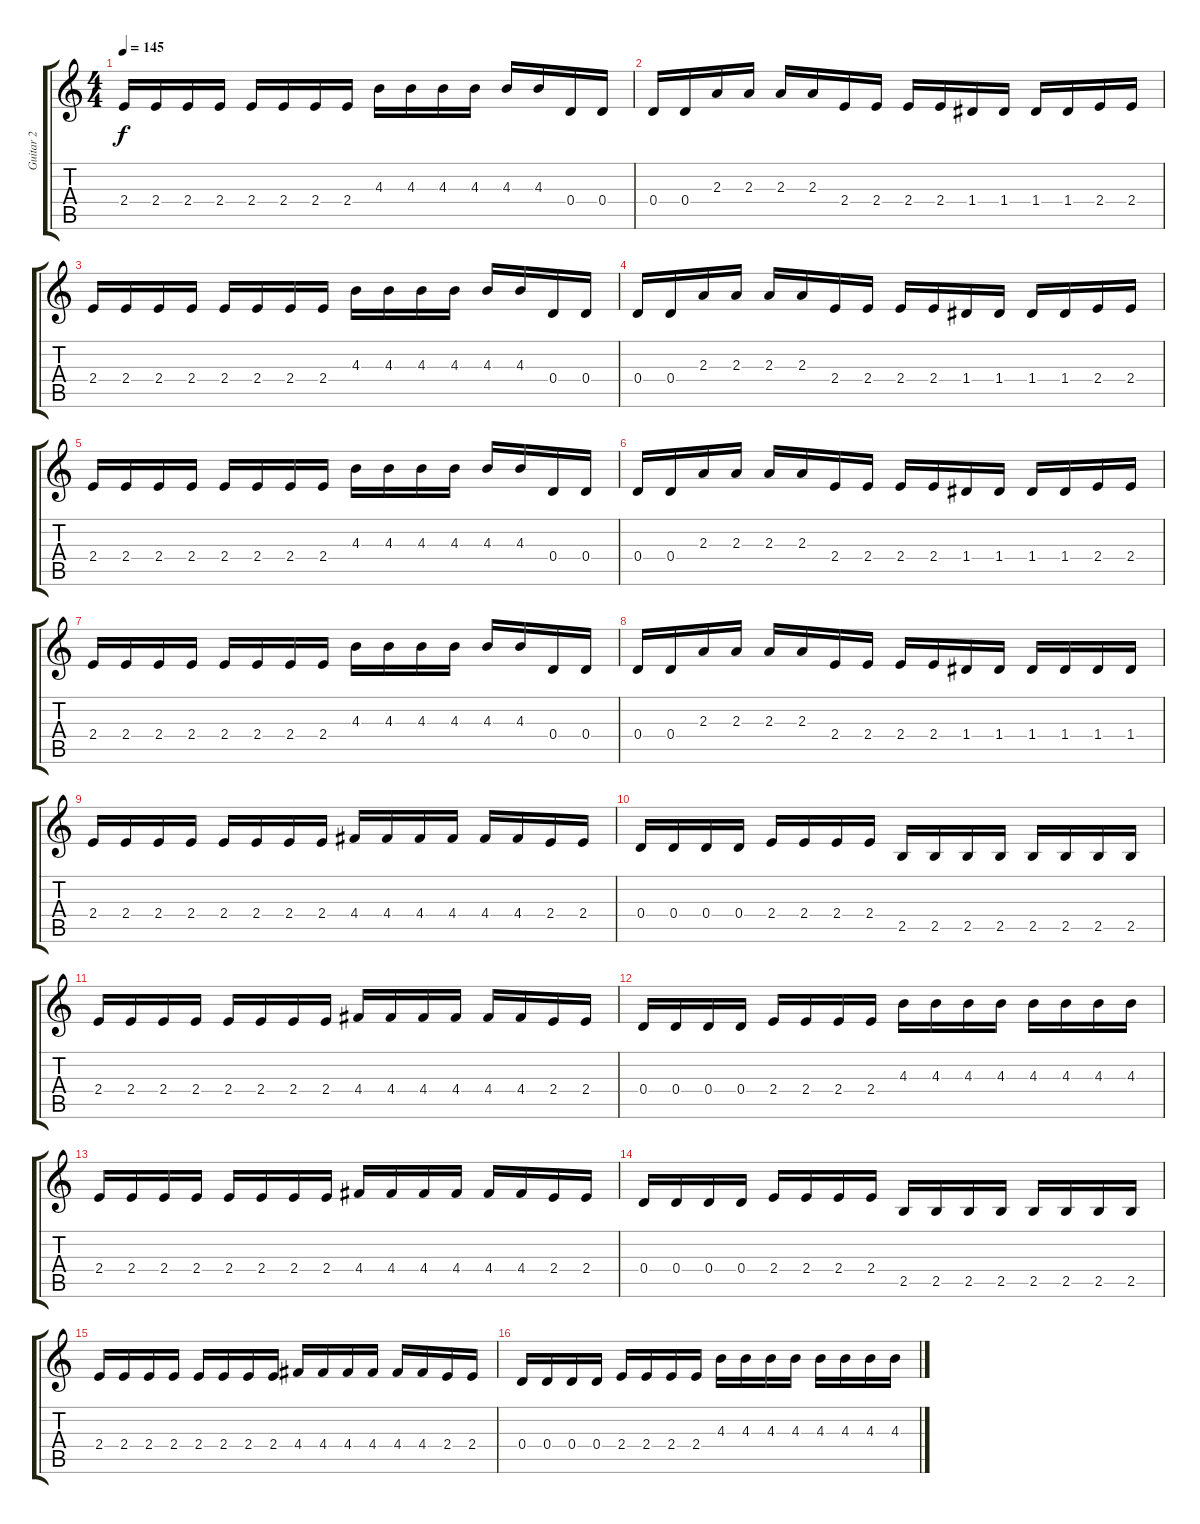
\track ("Guitar 2" "Guitar 2") {instrument distortionguitar}
\staff {score tabs}
\tuning (E4 B3 G3 D3 A2 E2) {hide}
\ts (4 4)
\tempo 145
\clef g2
\ks c
2.4.16{dy f} 2.4.16 2.4.16 2.4.16 2.4.16 2.4.16 2.4.16 2.4.16 4.3.16 4.3.16 4.3.16 4.3.16 4.3.16 4.3.16 0.4.16 0.4.16 |
0.4.16 0.4.16 2.3.16 2.3.16 2.3.16 2.3.16 2.4.16 2.4.16 2.4.16 2.4.16 1.4.16 1.4.16 1.4.16 1.4.16 2.4.16 2.4.16 |
2.4.16 2.4.16 2.4.16 2.4.16 2.4.16 2.4.16 2.4.16 2.4.16 4.3.16 4.3.16 4.3.16 4.3.16 4.3.16 4.3.16 0.4.16 0.4.16 |
0.4.16 0.4.16 2.3.16 2.3.16 2.3.16 2.3.16 2.4.16 2.4.16 2.4.16 2.4.16 1.4.16 1.4.16 1.4.16 1.4.16 2.4.16 2.4.16 |
2.4.16 2.4.16 2.4.16 2.4.16 2.4.16 2.4.16 2.4.16 2.4.16 4.3.16 4.3.16 4.3.16 4.3.16 4.3.16 4.3.16 0.4.16 0.4.16 |
0.4.16 0.4.16 2.3.16 2.3.16 2.3.16 2.3.16 2.4.16 2.4.16 2.4.16 2.4.16 1.4.16 1.4.16 1.4.16 1.4.16 2.4.16 2.4.16 |
2.4.16 2.4.16 2.4.16 2.4.16 2.4.16 2.4.16 2.4.16 2.4.16 4.3.16 4.3.16 4.3.16 4.3.16 4.3.16 4.3.16 0.4.16 0.4.16 |
0.4.16 0.4.16 2.3.16 2.3.16 2.3.16 2.3.16 2.4.16 2.4.16 2.4.16 2.4.16 1.4.16 1.4.16 1.4.16 1.4.16 1.4.16 1.4.16 |
2.4.16 2.4.16 2.4.16 2.4.16 2.4.16 2.4.16 2.4.16 2.4.16 4.4.16 4.4.16 4.4.16 4.4.16 4.4.16 4.4.16 2.4.16 2.4.16 |
0.4.16 0.4.16 0.4.16 0.4.16 2.4.16 2.4.16 2.4.16 2.4.16 2.5.16 2.5.16 2.5.16 2.5.16 2.5.16 2.5.16 2.5.16 2.5.16 |
2.4.16 2.4.16 2.4.16 2.4.16 2.4.16 2.4.16 2.4.16 2.4.16 4.4.16 4.4.16 4.4.16 4.4.16 4.4.16 4.4.16 2.4.16 2.4.16 |
0.4.16 0.4.16 0.4.16 0.4.16 2.4.16 2.4.16 2.4.16 2.4.16 4.3.16 4.3.16 4.3.16 4.3.16 4.3.16 4.3.16 4.3.16 4.3.16 |
2.4.16 2.4.16 2.4.16 2.4.16 2.4.16 2.4.16 2.4.16 2.4.16 4.4.16 4.4.16 4.4.16 4.4.16 4.4.16 4.4.16 2.4.16 2.4.16 |
0.4.16 0.4.16 0.4.16 0.4.16 2.4.16 2.4.16 2.4.16 2.4.16 2.5.16 2.5.16 2.5.16 2.5.16 2.5.16 2.5.16 2.5.16 2.5.16 |
2.4.16 2.4.16 2.4.16 2.4.16 2.4.16 2.4.16 2.4.16 2.4.16 4.4.16 4.4.16 4.4.16 4.4.16 4.4.16 4.4.16 2.4.16 2.4.16 |
0.4.16 0.4.16 0.4.16 0.4.16 2.4.16 2.4.16 2.4.16 2.4.16 4.3.16 4.3.16 4.3.16 4.3.16 4.3.16 4.3.16 4.3.16 4.3.16
